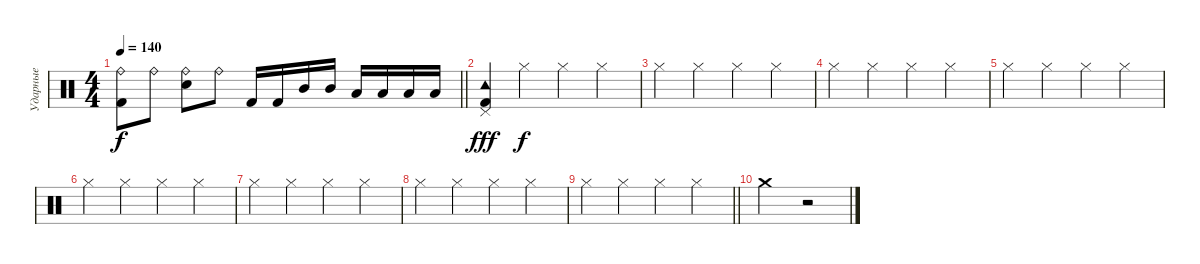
\track ("Ударные" "Ударные") {instrument percussion}
\staff {score}
\articulation defaults
\ts (4 4)
\tempo 140
\clef neutral
\barLineRight lightlight
\ks c
("Ride (bell)" "Kick (hit) 2").8{dy f} "Ride (bell)".8 ("Ride (bell)" "Electric Snare (hit)").8 "Ride (bell)".8 "Kick (hit) 2".16 "Kick (hit) 2".16 "Mid Tom (hit)".16 "Mid Tom (hit)".16 "Low Tom (hit)".16 "Low Tom (hit)".16 "Low Floor Tom (hit)".16 "Low Floor Tom (hit)".16 |
("Tambourine (hit)" "Pedal Hi-Hat (hit)" "Kick (hit) 2").4{dy fff} "Hi-Hat (closed)".4{dy f} "Hi-Hat (closed)".4 "Hi-Hat (closed)".4 |
"Hi-Hat (closed)".4 "Hi-Hat (closed)".4 "Hi-Hat (closed)".4 "Hi-Hat (closed)".4 |
"Hi-Hat (closed)".4 "Hi-Hat (closed)".4 "Hi-Hat (closed)".4 "Hi-Hat (closed)".4 |
"Hi-Hat (closed)".4 "Hi-Hat (closed)".4 "Hi-Hat (closed)".4 "Hi-Hat (closed)".4 |
"Hi-Hat (closed)".4 "Hi-Hat (closed)".4 "Hi-Hat (closed)".4 "Hi-Hat (closed)".4 |
"Hi-Hat (closed)".4 "Hi-Hat (closed)".4 "Hi-Hat (closed)".4 "Hi-Hat (closed)".4 |
"Hi-Hat (closed)".4 "Hi-Hat (closed)".4 "Hi-Hat (closed)".4 "Hi-Hat (closed)".4 |
\barLineRight lightlight "Hi-Hat (closed)".4 "Hi-Hat (closed)".4 "Hi-Hat (closed)".4 "Hi-Hat (closed)".4
|
"Crash medium (hit)".2 r.2
